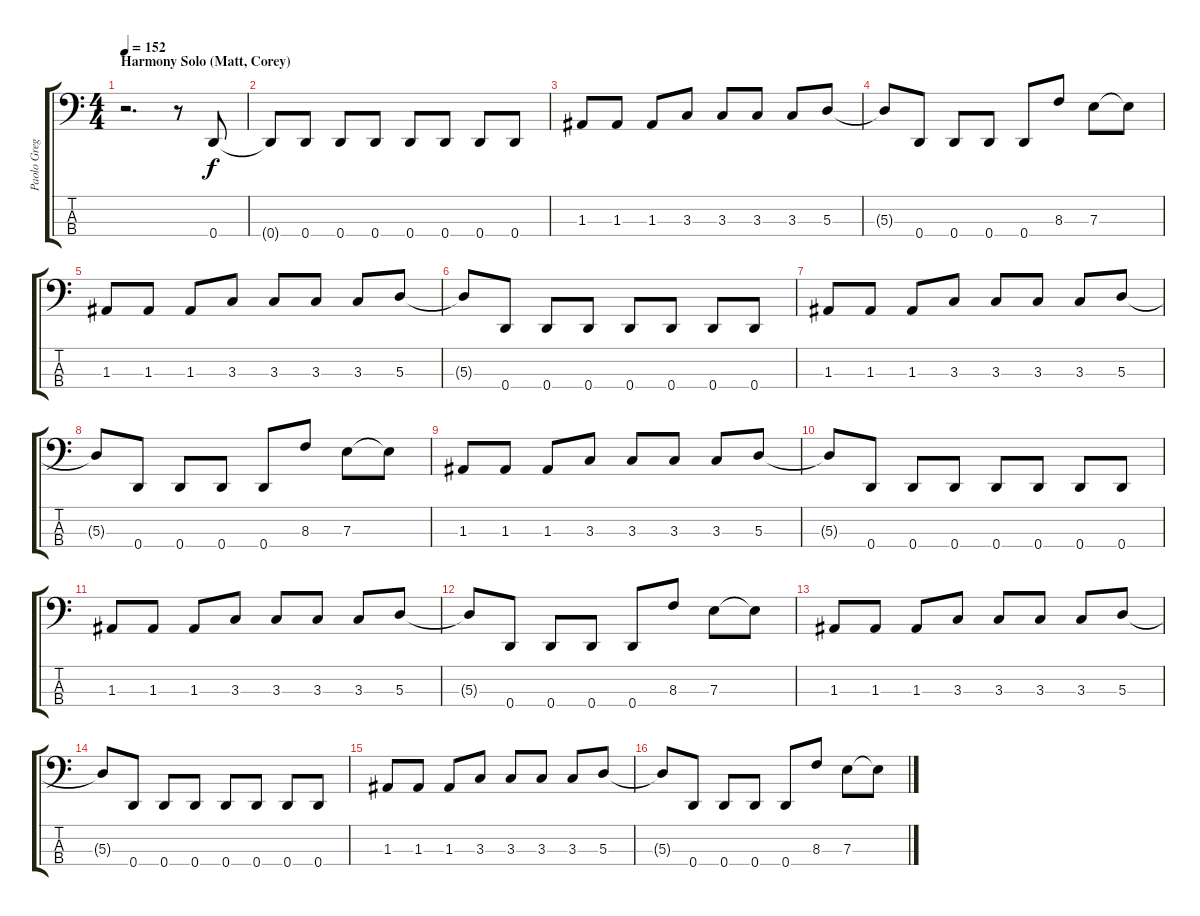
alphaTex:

\track ("Paolo Gregoletto" "Paolo Greg") {instrument electricbasspick}
\staff {score tabs}
\tuning (G2 D2 A1 D1) {hide}
\ts (4 4)
\section ("" "Harmony Solo (Matt, Corey)")
\tempo 152
\clef f4
\ks c
r.2{d dy f} r.8 0.4.8 |
0.4{t}.8 0.4.8 0.4.8 0.4.8 0.4.8 0.4.8 0.4.8 0.4.8 |
1.3.8 1.3.8 1.3.8 3.3.8 3.3.8 3.3.8 3.3.8 5.3.8 |
5.3{t}.8 0.4.8 0.4.8 0.4.8 0.4.8 8.3.8 7.3.8 7.3{t}.8 |
1.3.8 1.3.8 1.3.8 3.3.8 3.3.8 3.3.8 3.3.8 5.3.8 |
5.3{t}.8 0.4.8 0.4.8 0.4.8 0.4.8 0.4.8 0.4.8 0.4.8 |
1.3.8 1.3.8 1.3.8 3.3.8 3.3.8 3.3.8 3.3.8 5.3.8 |
5.3{t}.8 0.4.8 0.4.8 0.4.8 0.4.8 8.3.8 7.3.8 7.3{t}.8 |
1.3.8 1.3.8 1.3.8 3.3.8 3.3.8 3.3.8 3.3.8 5.3.8 |
5.3{t}.8 0.4.8 0.4.8 0.4.8 0.4.8 0.4.8 0.4.8 0.4.8 |
1.3.8 1.3.8 1.3.8 3.3.8 3.3.8 3.3.8 3.3.8 5.3.8 |
5.3{t}.8 0.4.8 0.4.8 0.4.8 0.4.8 8.3.8 7.3.8 7.3{t}.8 |
1.3.8 1.3.8 1.3.8 3.3.8 3.3.8 3.3.8 3.3.8 5.3.8 |
5.3{t}.8 0.4.8 0.4.8 0.4.8 0.4.8 0.4.8 0.4.8 0.4.8 |
1.3.8 1.3.8 1.3.8 3.3.8 3.3.8 3.3.8 3.3.8 5.3.8 |
5.3{t}.8 0.4.8 0.4.8 0.4.8 0.4.8 8.3.8 7.3.8 7.3{t}.8
